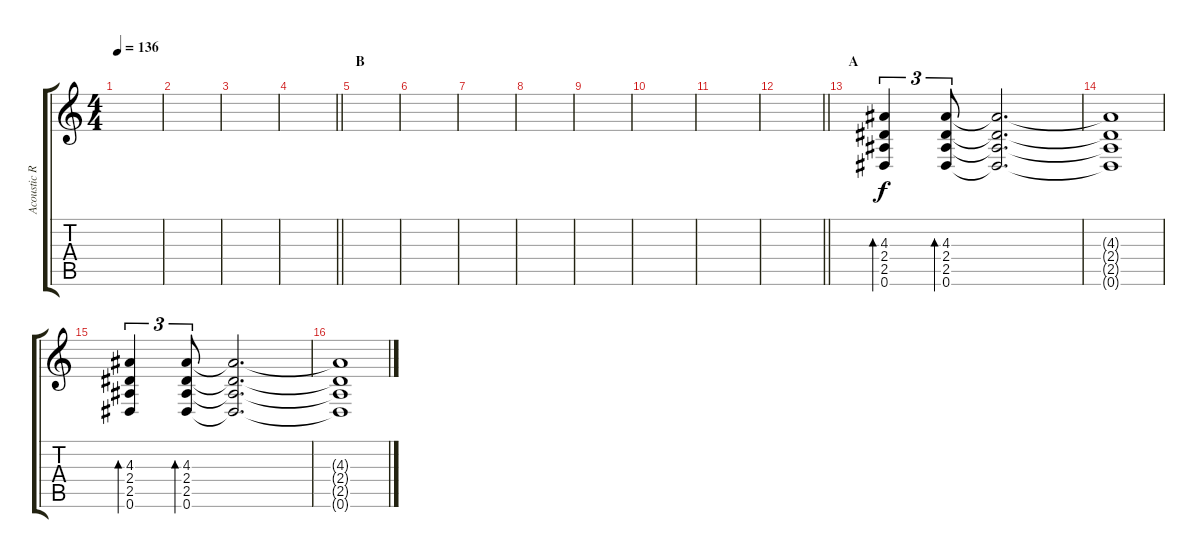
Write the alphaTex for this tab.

\track ("Acoustic R" "Acoustic R") {instrument acousticguitarsteel}
\staff {score tabs}
\tuning (Eb4 Bb3 Gb3 Db3 Ab2 Eb2) {hide}
\ts (4 4)
\tempo 136
\clef g2
\ks c
|
|
|
\barLineRight lightlight
|
\section ("" "B")
|
|
|
|
|
|
|
\barLineRight lightlight
|
\section ("" "A")
(4.3 2.4 2.5 0.6).4{tu (3 2) bd 120} (4.3 2.4 2.5 0.6).8{tu (3 2) bd 120} (4.3{t} 2.4{t} 2.5{t} 0.6{t}).2{d} |
(4.3{t} 2.4{t} 2.5{t} 0.6{t}).1 |
(4.3 2.4 2.5 0.6).4{tu (3 2) bd 120} (4.3 2.4 2.5 0.6).8{tu (3 2) bd 120} (4.3{t} 2.4{t} 2.5{t} 0.6{t}).2{d} |
(4.3{t} 2.4{t} 2.5{t} 0.6{t}).1
